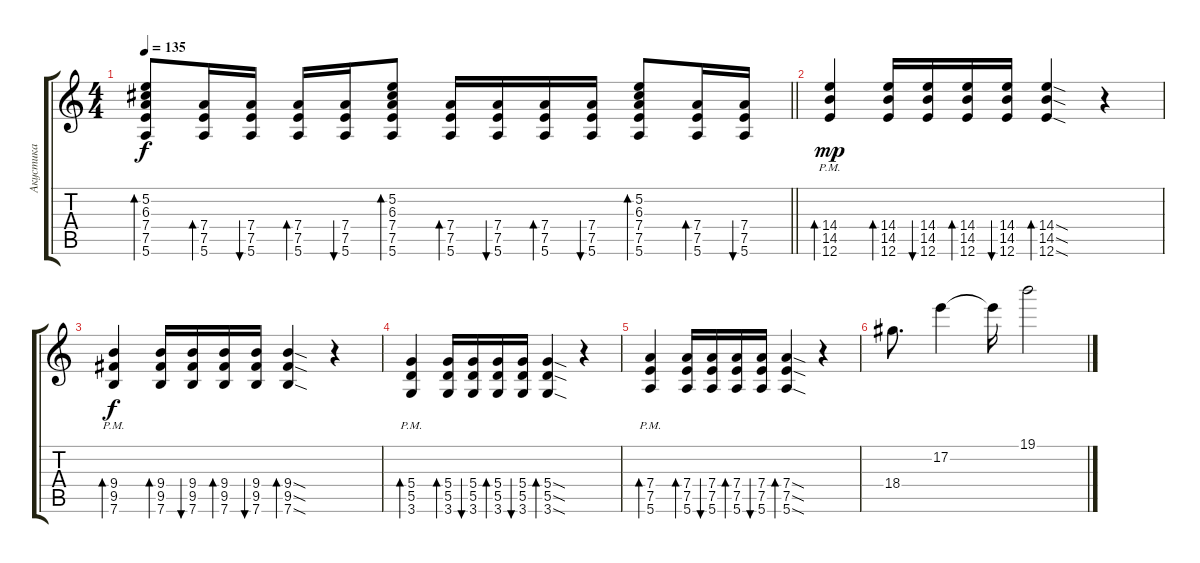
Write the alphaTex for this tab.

\track ("Акустика" "Акустика") {instrument acousticguitarsteel}
\staff {score tabs}
\tuning (E4 B3 G3 D3 A2 E2) {hide}
\ts (4 4)
\tempo 135
\clef g2
\barLineRight lightlight
\ks c
(5.2 6.3 7.4 7.5 5.6).8{bd 30 dy f} (7.4 7.5 5.6).16{bd 30} (7.4 7.5 5.6).16{bu 30} (7.4 7.5 5.6).16{bd 30} (7.4 7.5 5.6).16{bu 30} (5.2 6.3 7.4 7.5 5.6).8{bd 30} (7.4 7.5 5.6).16{bd 30} (7.4 7.5 5.6).16{bu 30} (7.4 7.5 5.6).16{bd 30} (7.4 7.5 5.6).16{bu 30} (5.2 6.3 7.4 7.5 5.6).8{bd 30} (7.4 7.5 5.6).16{bd 30} (7.4 7.5 5.6).16{bu 30} |
(14.4{pm} 14.5 12.6).4{bd 60 dy mp} (14.4 14.5 12.6).16{bd 60} (14.4 14.5 12.6).16{bu 60} (14.4 14.5 12.6).16{bd 60} (14.4 14.5 12.6).16{bu 60} (14.4{sod} 14.5{sod} 12.6{sod}).4{bd 60} r.4 |
(9.4{pm} 9.5 7.6).4{bd 60 dy f} (9.4 9.5 7.6).16{bd 60} (9.4 9.5 7.6).16{bu 60} (9.4 9.5 7.6).16{bd 60} (9.4 9.5 7.6).16{bu 60} (9.4{sod} 9.5{sod} 7.6{sod}).4{bd 60} r.4 |
(5.4{pm} 5.5 3.6).4{bd 60} (5.4 5.5 3.6).16{bd 60} (5.4 5.5 3.6).16{bu 60} (5.4 5.5 3.6).16{bd 60} (5.4 5.5 3.6).16{bu 60} (5.4{sod} 5.5{sod} 3.6{sod}).4{bd 60} r.4 |
(7.4{pm} 7.5 5.6).4{bd 60} (7.4 7.5 5.6).16{bd 60} (7.4 7.5 5.6).16{bu 60} (7.4 7.5 5.6).16{bd 60} (7.4 7.5 5.6).16{bu 60} (7.4{sod} 7.5{sod} 5.6{sod}).4{bd 60} r.4 |
18.4.8{d} 17.2.4 17.2{t}.16 19.1.2
